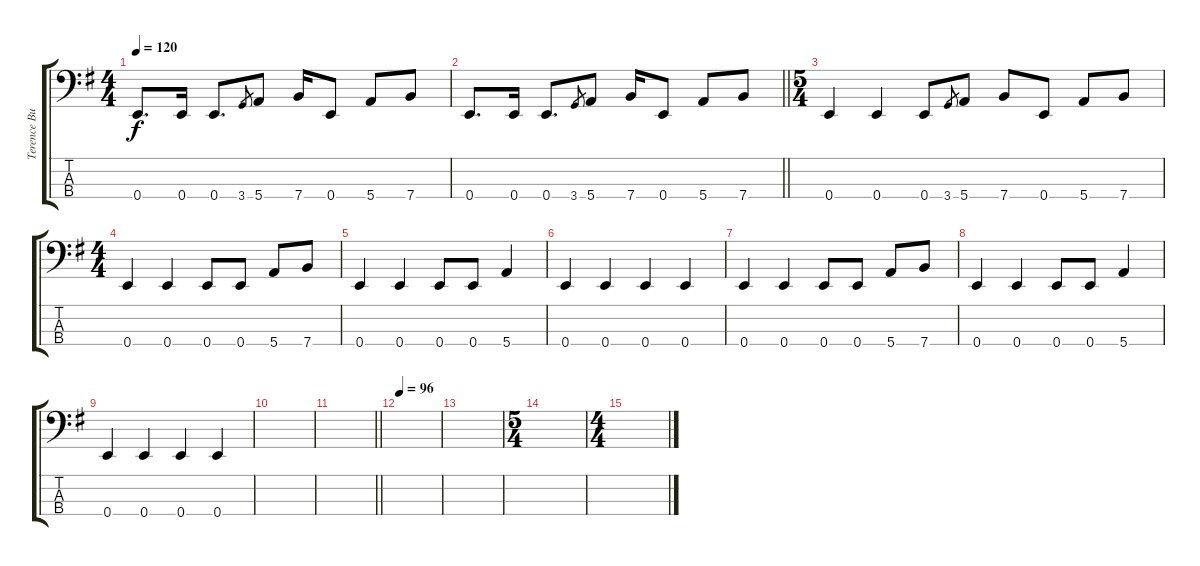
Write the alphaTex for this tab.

\track ("Terence Butler" "Terence Bu") {instrument slapbass1}
\staff {score tabs}
\tuning (G2 D2 A1 E1) {hide}
\ts (4 4)
\tempo 120
\clef f4
\ks g
0.4.8{d dy f} 0.4.16 0.4.8{d} 3.4.8{gr} 5.4.8 7.4.16 0.4.8 5.4.8 7.4.8 |
\barLineRight lightlight
0.4.8{d} 0.4.16 0.4.8{d} 3.4.8{gr} 5.4.8 7.4.16 0.4.8 5.4.8 7.4.8 |
\ts (5 4)
0.4.4{volume 7} 0.4.4 0.4.8 3.4.8{gr} 5.4.8 7.4.8 0.4.8 5.4.8 7.4.8 |
\ts (4 4)
0.4.4 0.4.4 0.4.8 0.4.8 5.4.8 7.4.8 |
0.4.4 0.4.4 0.4.8 0.4.8 5.4.4 |
0.4.4 0.4.4 0.4.4 0.4.4{volume 0} |
0.4.4 0.4.4 0.4.8 0.4.8 5.4.8 7.4.8 |
0.4.4 0.4.4 0.4.8 0.4.8 5.4.4 |
0.4.4 0.4.4 0.4.4 0.4.4 |
|
\barLineRight lightlight
|
\tempo 96
|
|
\ts (5 4)
|
\ts (4 4)
